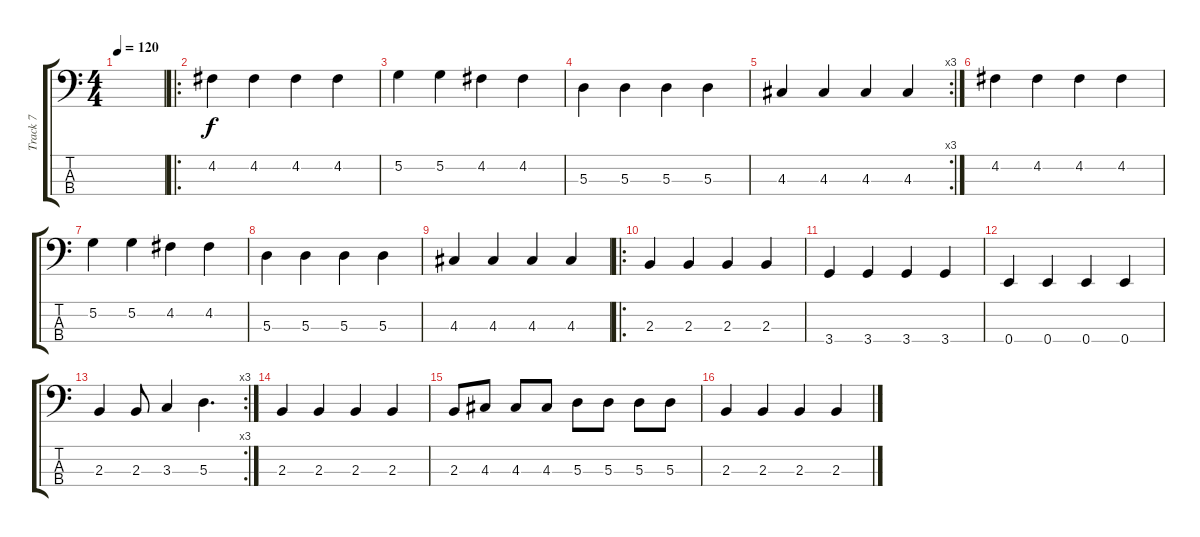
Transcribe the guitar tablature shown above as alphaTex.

\track ("Track 7" "Track 7") {instrument electricbassfinger}
\staff {score tabs}
\tuning (G2 D2 A1 E1) {hide}
\ts (4 4)
\tempo 120
\clef f4
\ks c
|
\ro
4.2.4 4.2.4 4.2.4 4.2.4 |
5.2.4 5.2.4 4.2.4 4.2.4 |
5.3.4 5.3.4 5.3.4 5.3.4 |
\rc 3
4.3.4 4.3.4 4.3.4 4.3.4 |
4.2.4 4.2.4 4.2.4 4.2.4 |
5.2.4 5.2.4 4.2.4 4.2.4 |
5.3.4 5.3.4 5.3.4 5.3.4 |
4.3.4 4.3.4 4.3.4 4.3.4 |
\ro
2.3.4 2.3.4 2.3.4 2.3.4 |
3.4.4 3.4.4 3.4.4 3.4.4 |
0.4.4 0.4.4 0.4.4 0.4.4 |
\rc 3
2.3.4 2.3.8 3.3.4 5.3.4{d} |
2.3.4 2.3.4 2.3.4 2.3.4 |
2.3.8 4.3.8 4.3.8 4.3.8 5.3.8 5.3.8 5.3.8 5.3.8 |
2.3.4 2.3.4 2.3.4 2.3.4
